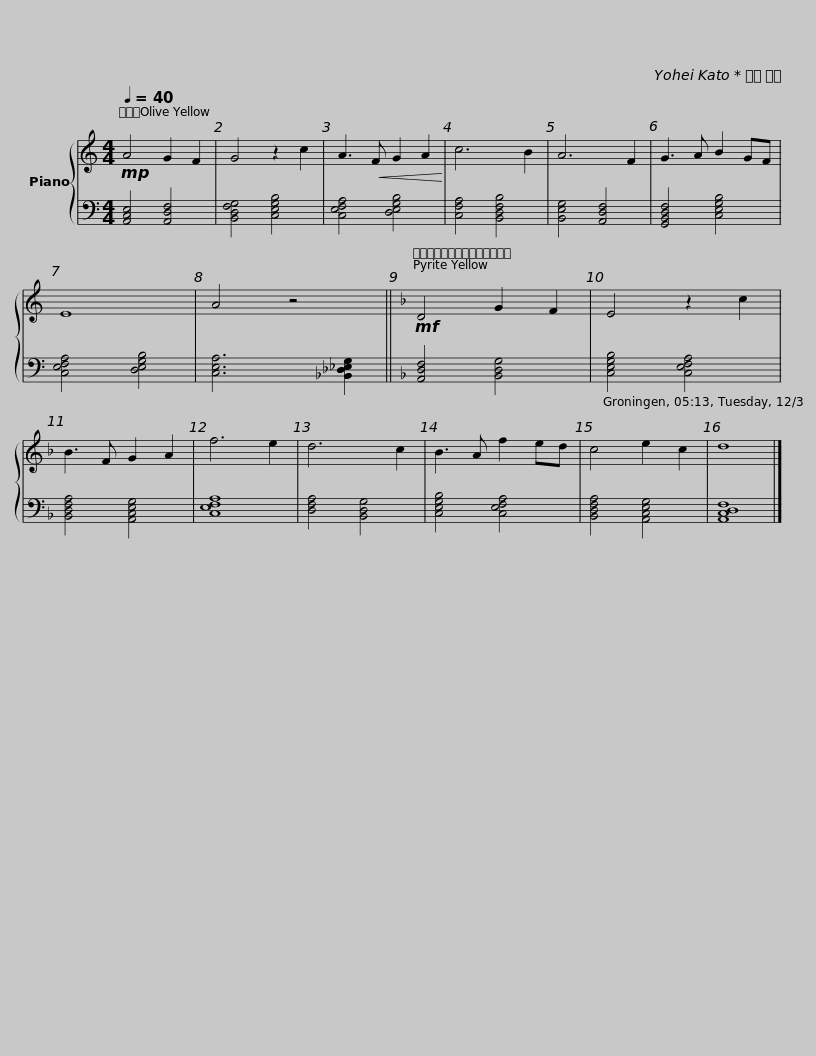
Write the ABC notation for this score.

X:1
%%score { 1 | 2 }
L:1/8
Q:1/4=40
M:4/4
I:linebreak $
K:C
V:1 treble
V:2 bass
V:1
!mp! A4 G2 F2 | G4 z2 c2 | A3!<(! F G2 A2!<)! | c6 B2 | A6 F2 | %5
 G3 A B2 GF | E8 | A4 z4 ||$[K:F]!mf! D4 G2 F2 | E4 z2 c2 | %10
 B3 F G2 A2 | f6 e2 | d6 c2 | B3 A f2 ed | c4 e2 c2 | %15
 d8 |] %16
V:2
 [A,,C,E,]4 [A,,D,F,]4 | [B,,D,F,G,]4 [C,E,G,B,]4 | [C,E,F,A,]4 [D,E,G,B,]4 | [C,F,A,]4 [B,,D,F,B,]4 | [B,,E,G,]4 [A,,D,F,]4 | %5
 [G,,B,,D,F,]4 [C,E,G,B,]4 | [C,E,F,A,]4 [D,E,G,B,]4 | [C,E,A,]6 [_B,,_D,_E,G,]2 ||$[K:F] [A,,D,F,]4 [B,,D,G,]4 | [C,E,G,B,]4 [C,E,F,A,]4 | %10
 [B,,D,F,A,]4 [A,,C,E,G,]4 | [C,E,F,A,]8 | [D,F,A,]4 [B,,D,G,]4 | [C,E,G,B,]4 [C,E,F,A,]4 | [B,,D,F,A,]4 [A,,C,E,G,]4 | %15
 [A,,C,D,F,]8 |] %16
